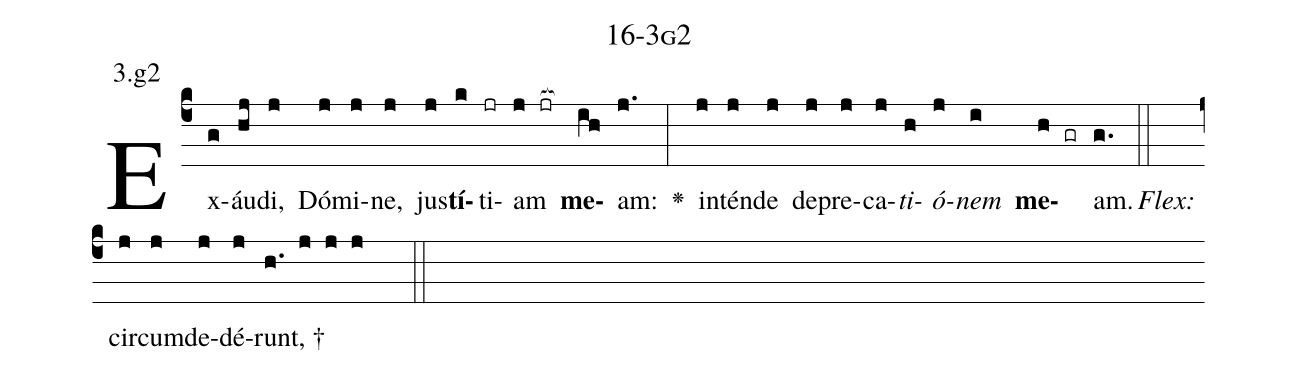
name: 16-3g2;
annotation: 3.g2;
%%
(c4)Ex(g)áu(hj)di,(j) Dó(j)mi(j)ne,(j) jus(j)<b>tí</b>(k)ti(jr)am(j jr[ocb:1{]) <b>me</b>(ih[ocb:0}])am:(j.) <v>\greheightstar</v>(:) in(j)tén(j)de(j) de(j)pre(j)ca(j)<i>ti</i>(h)<i>ó</i>(j)<i>nem</i>(i) <b>me</b>(h gr)am.(g.) (::)
<i>Flex:</i>()  cir(j)cum(j)de(j)dé(j)runt, †(h. j j j  ::)

%E(j) u(h) o(j) u(i) a(h) e.(g.) (::)
